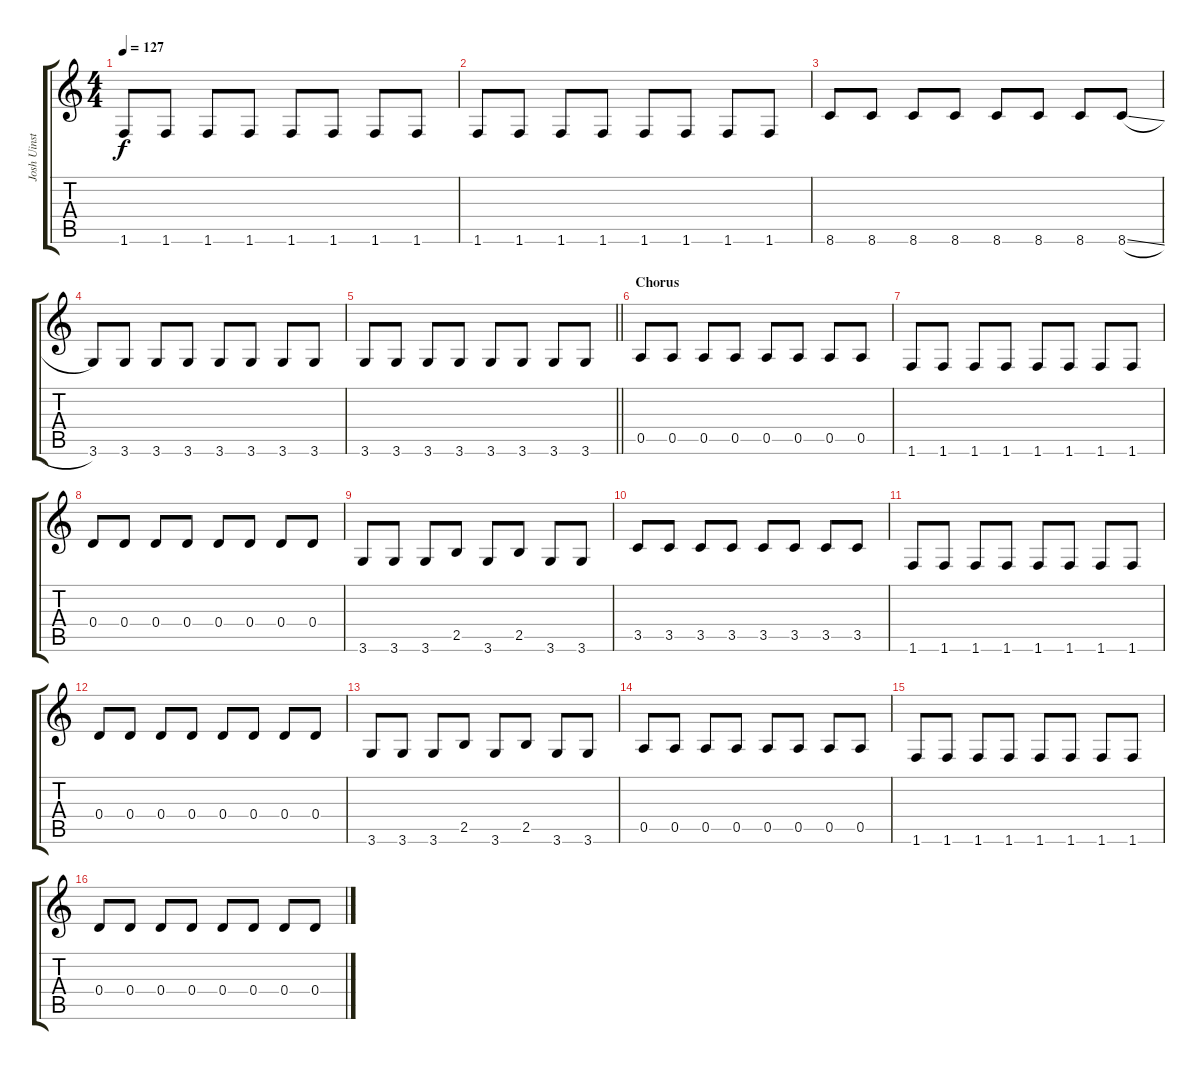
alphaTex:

\track ("Josh Uinsted" "Josh Uinst") {instrument electricbassfinger}
\staff {score tabs}
\tuning (E4 B3 G3 D3 A2 E2) {hide}
\ts (4 4)
\tempo 127
\clef g2
\ks c
1.6.8{dy f} 1.6.8 1.6.8 1.6.8 1.6.8 1.6.8 1.6.8 1.6.8 |
1.6.8 1.6.8 1.6.8 1.6.8 1.6.8 1.6.8 1.6.8 1.6.8 |
8.6.8 8.6.8 8.6.8 8.6.8 8.6.8 8.6.8 8.6.8 8.6{sl}.8 |
3.6.8 3.6.8 3.6.8 3.6.8 3.6.8 3.6.8 3.6.8 3.6.8 |
\barLineRight lightlight
3.6.8 3.6.8 3.6.8 3.6.8 3.6.8 3.6.8 3.6.8 3.6.8 |
\section ("" "Chorus")
0.5.8 0.5.8 0.5.8 0.5.8 0.5.8 0.5.8 0.5.8 0.5.8 |
1.6.8 1.6.8 1.6.8 1.6.8 1.6.8 1.6.8 1.6.8 1.6.8 |
0.4.8 0.4.8 0.4.8 0.4.8 0.4.8 0.4.8 0.4.8 0.4.8 |
3.6.8 3.6.8 3.6.8 2.5.8 3.6.8 2.5.8 3.6.8 3.6.8 |
3.5.8 3.5.8 3.5.8 3.5.8 3.5.8 3.5.8 3.5.8 3.5.8 |
1.6.8 1.6.8 1.6.8 1.6.8 1.6.8 1.6.8 1.6.8 1.6.8 |
0.4.8 0.4.8 0.4.8 0.4.8 0.4.8 0.4.8 0.4.8 0.4.8 |
3.6.8 3.6.8 3.6.8 2.5.8 3.6.8 2.5.8 3.6.8 3.6.8 |
0.5.8 0.5.8 0.5.8 0.5.8 0.5.8 0.5.8 0.5.8 0.5.8 |
1.6.8 1.6.8 1.6.8 1.6.8 1.6.8 1.6.8 1.6.8 1.6.8 |
0.4.8 0.4.8 0.4.8 0.4.8 0.4.8 0.4.8 0.4.8 0.4.8
